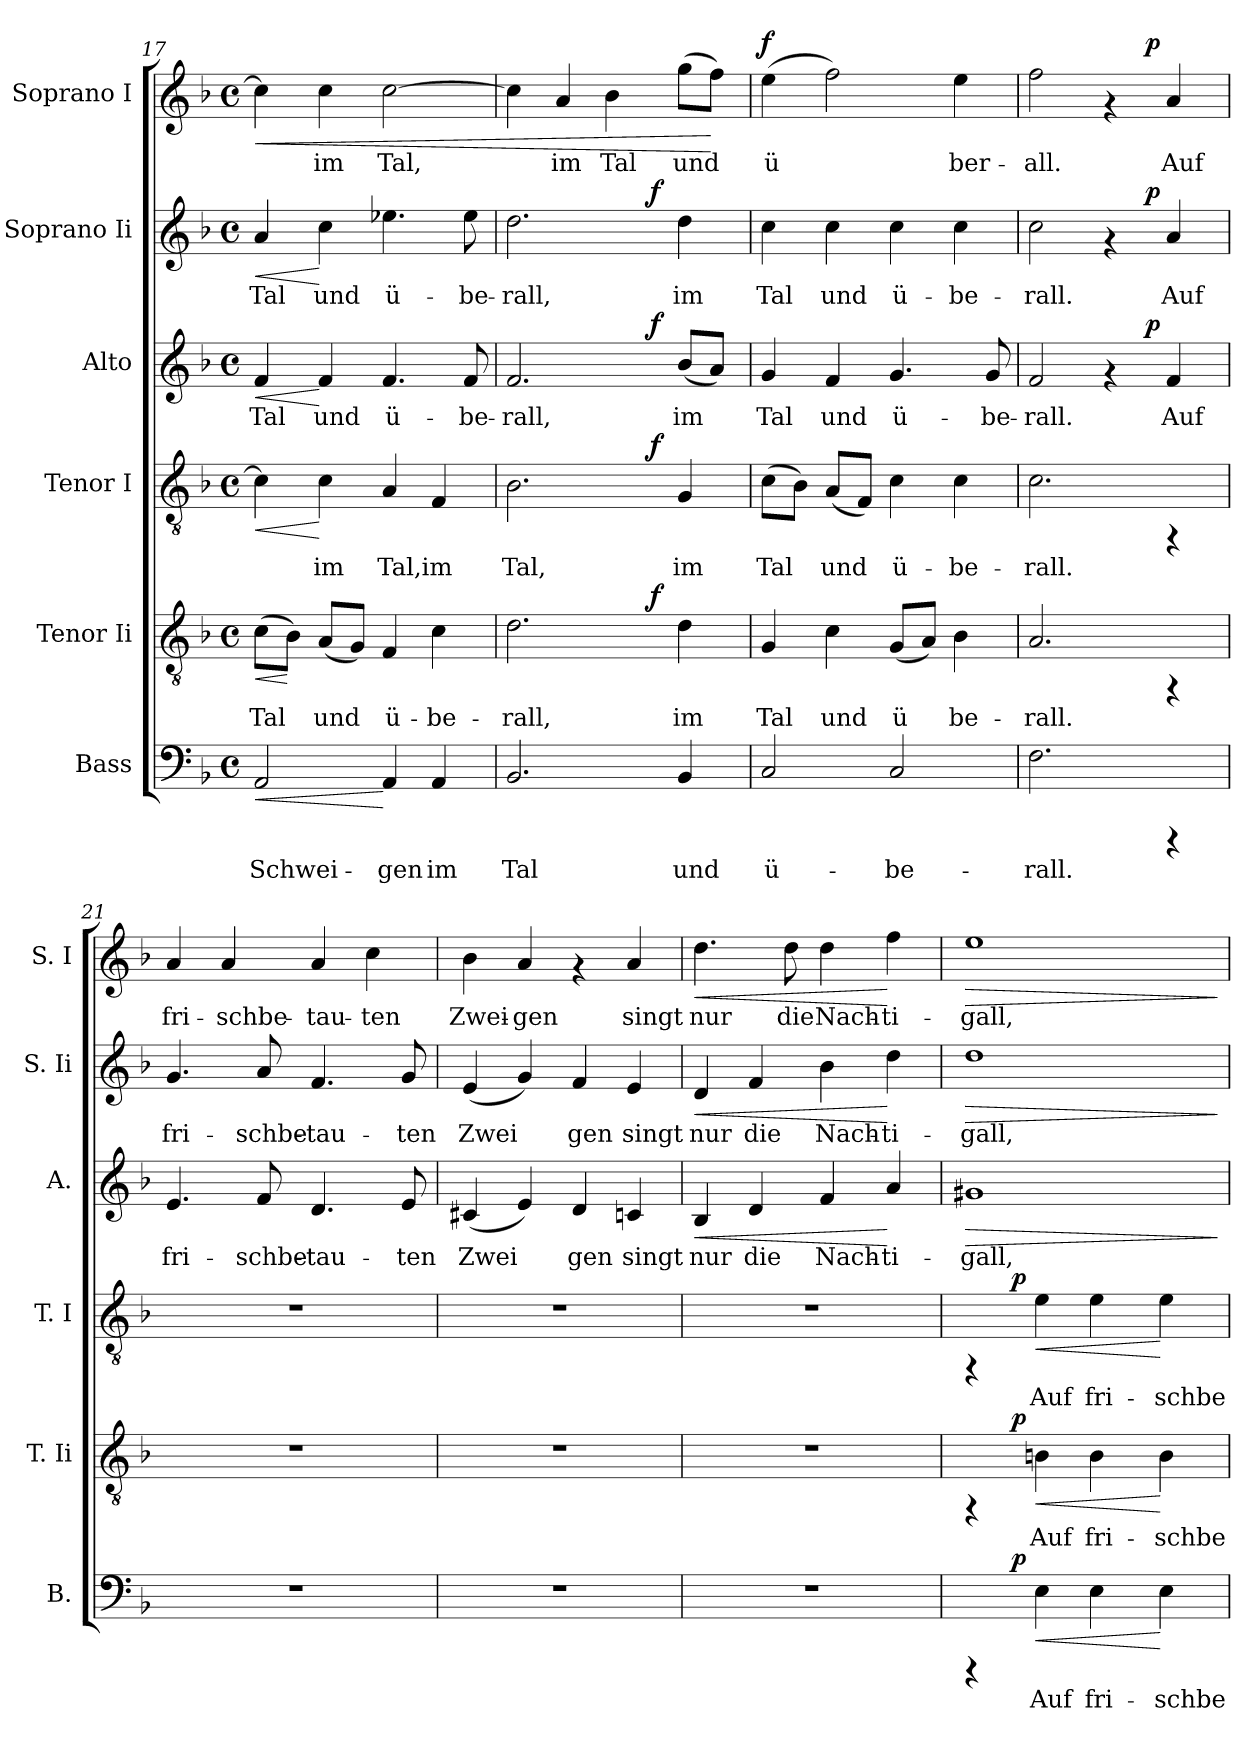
**kern	**text	**dynam	**kern	**text	**dynam	**kern	**text	**dynam	**kern	**text	**dynam	**kern	**text	**dynam	**kern	**text	**dynam
*part6	*part6	*part6	*part5	*part5	*part5	*part4	*part4	*part4	*part3	*part3	*part3	*part2	*part2	*part2	*part1	*part1	*part1
*staff6	*staff6	*staff6	*staff5	*staff5	*staff5	*staff4	*staff4	*staff4	*staff3	*staff3	*staff3	*staff2	*staff2	*staff2	*staff1	*staff1	*staff1
*I"Bass	*	*	*I"Tenor Ii	*	*	*I"Tenor I	*	*	*I"Alto	*	*	*I"Soprano Ii	*	*	*I"Soprano I	*	*
*I'B.	*	*	*I'T. Ii	*	*	*I'T. I	*	*	*I'A.	*	*	*I'S. Ii	*	*	*I'S. I	*	*
*clefF4	*	*	*clefGv2	*	*	*clefGv2	*	*	*clefG2	*	*	*clefG2	*	*	*clefG2	*	*
*k[b-]	*	*	*k[b-]	*	*	*k[b-]	*	*	*k[b-]	*	*	*k[b-]	*	*	*k[b-]	*	*
*F:	*	*	*F:	*	*	*F:	*	*	*F:	*	*	*F:	*	*	*F:	*	*
*M4/4	*	*	*M4/4	*	*	*M4/4	*	*	*M4/4	*	*	*M4/4	*	*	*M4/4	*	*
*met(c)	*	*	*met(c)	*	*	*met(c)	*	*	*met(c)	*	*	*met(c)	*	*	*met(c)	*	*
=17	=17	=17	=17	=17	=17	=17	=17	=17	=17	=17	=17	=17	=17	=17	=17	=17	=17
!	!LO:LY:b:cj	!LO:HP:b	!	!LO:LY:b:cj	!LO:HP:b	!	!LO:LY:b:cj	!LO:HP:b	!	!LO:LY:b:cj	!LO:HP:b	!	!LO:LY:b:cj	!LO:HP:b	!	!LO:LY:b	!LO:HP:b
2AA/	Schwei-	<	(>8c\L	Tal	<	4c\]	.	<	4f/	Tal	<	4a/	Tal	<	4cc\]	.	<
!	!	!	!	!LO:LY:b:cj	!	!	!	!	!	!	!	!	!	!	!	!	!
.	.	.	8B-\J)	.	[	.	.	.	.	.	.	.	.	.	.	.	.
!	!	!	!	!LO:LY:b:cj	!	!	!LO:LY:b:cj	!	!	!LO:LY:b:cj	!	!	!LO:LY:b:cj	!	!	!LO:LY:b	!
.	.	.	(<8A/L	und	.	4c\	im	[	4f/	und	[	4cc\	und	[	4cc\	im	.
!	!	!	!	!LO:LY:b:cj	!	!	!	!	!	!	!	!	!	!	!	!	!
.	.	.	8G/J)	.	.	.	.	.	.	.	.	.	.	.	.	.	.
!	!LO:LY:b:cj	!	!	!LO:LY:b:cj	!	!	!LO:LY:b:cj	!	!	!LO:LY:b:cj	!	!	!LO:LY:b:cj	!	!	!LO:LY:b	!
4AA/	-gen	[	4F/	ü-	.	4A/	Tal,im	.	4.f/	ü-	.	4.ee-X\	ü-	.	[>2cc\	Tal,	.
!	!LO:LY:b:cj	!	!	!LO:LY:b:cj	!	!	!LO:LY:b:cj	!	!	!	!	!	!	!	!	!	!
4AA/	im	.	4c\	-be-	.	4F/	.	.	.	.	.	.	.	.	.	.	.
!	!	!	!	!	!	!	!	!	!	!LO:LY:b:cj	!	!	!LO:LY:b:cj	!	!	!	!
.	.	.	.	.	.	.	.	.	8f/	-be-	.	8ee-\	-be-	.	.	.	.
=18	=18	=18	=18	=18	=18	=18	=18	=18	=18	=18	=18	=18	=18	=18	=18	=18	=18
!	!LO:LY:b:cj	!	!	!LO:LY:b:cj	!	!	!LO:LY:b:cj	!	!	!LO:LY:b:cj	!	!	!LO:LY:b:cj	!	!	!LO:LY:b	!
*	*	*	*^	*	*	*^	*	*	*^	*	*	*^	*	*	*	*	*
2.BB-/	Tal	.	2.d\	2ryy	-rall,	.	2.B-\	2ryy	Tal,	.	2.f/	2ryy	-rall,	.	2.dd\	2ryy	-rall,	.	4cc\]	.	.
!	!	!	!	!	!	!	!	!	!	!	!	!	!	!	!	!	!	!	!	!LO:LY:b	!
.	.	.	.	.	.	.	.	.	.	.	.	.	.	.	.	.	.	.	4a/	im	.
!	!	!	!	!	!	!	!	!	!	!	!	!	!	!	!	!	!	!	!	!LO:LY:b	!
.	.	.	.	8ryy	.	.	.	8ryy	.	.	.	8ryy	.	.	.	8ryy	.	.	4b-\	Tal	.
.	.	.	.	32ryy	.	.	.	32ryy	.	.	.	32ryy	.	.	.	32ryy	.	.	.	.	.
!	!	!	!	!	!	!LO:DY:a	!	!	!	!LO:DY:a	!	!	!	!LO:DY:a	!	!	!	!LO:DY:a	!	!	!
.	.	.	.	4ryy	.	f	.	4ryy	.	f	.	4ryy	.	f	.	4ryy	.	f	.	.	.
!	!LO:LY:b:cj	!	!	!	!LO:LY:b:cj	!	!	!	!LO:LY:b:cj	!	!	!	!LO:LY:b:cj	!	!	!	!LO:LY:b:cj	!	!	!LO:LY:b	!
4BB-/	und	.	4d\	.	im	.	4G/	.	im	.	(<8b-/L	.	im	.	4dd\	.	im	.	(>8gg\L	und	.
!	!	!	!	!	!	!	!	!	!	!	!	!	!LO:LY:b:cj	!	!	!	!	!	!	!LO:LY:b	!
.	.	.	.	.	.	.	.	.	.	.	8a/J)	.	.	.	.	.	.	.	8ff\J)	.	[
.	.	.	.	16.ryy	.	.	.	16.ryy	.	.	.	16.ryy	.	.	.	16.ryy	.	.	.	.	.
=19	=19	=19	=19	=19	=19	=19	=19	=19	=19	=19	=19	=19	=19	=19	=19	=19	=19	=19	=19	=19	=19
!	!LO:LY:b:cj	!	!	!	!LO:LY:b:cj	!	!	!	!LO:LY:b:cj	!	!	!	!LO:LY:b:cj	!	!	!	!LO:LY:b:cj	!	!	!LO:LY:b	!LO:DY:a
*	*	*	*v	*v	*	*	*	*	*	*	*v	*v	*	*	*v	*v	*	*	*	*	*
*	*	*	*	*	*	*v	*v	*	*	*	*	*	*	*	*	*	*	*
2C/	ü-	.	4G/	Tal	.	(>8c\L	Tal	.	4g/	Tal	.	4cc\	Tal	.	(>4ee\	ü-	f
!	!	!	!	!	!	!	!LO:LY:b:cj	!	!	!	!	!	!	!	!	!	!
.	.	.	.	.	.	8B-\J)	.	.	.	.	.	.	.	.	.	.	.
!	!	!	!	!LO:LY:b:cj	!	!	!LO:LY:b:cj	!	!	!LO:LY:b:cj	!	!	!LO:LY:b:cj	!	!	!LO:LY:b	!
.	.	.	4c\	und	.	(<8A/L	und	.	4f/	und	.	4cc\	und	.	2ff\)	--	.
!	!	!	!	!	!	!	!LO:LY:b:cj	!	!	!	!	!	!	!	!	!	!
.	.	.	.	.	.	8F/J)	.	.	.	.	.	.	.	.	.	.	.
!	!LO:LY:b:cj	!	!	!LO:LY:b:cj	!	!	!LO:LY:b:cj	!	!	!LO:LY:b:cj	!	!	!LO:LY:b:cj	!	!	!	!
2C/	-be-	.	(<8G/L	ü-	.	4c\	ü-	.	4.g/	ü-	.	4cc\	ü-	.	.	.	.
!	!	!	!	!LO:LY:b:cj	!	!	!	!	!	!	!	!	!	!	!	!	!
.	.	.	8A/J)	--	.	.	.	.	.	.	.	.	.	.	.	.	.
!	!	!	!	!LO:LY:b:cj	!	!	!LO:LY:b:cj	!	!	!	!	!	!LO:LY:b:cj	!	!	!LO:LY:b	!
.	.	.	4B-\	-be-	.	4c\	-be-	.	.	.	.	4cc\	-be-	.	4ee\	-ber-	.
!	!	!	!	!	!	!	!	!	!	!LO:LY:b:cj	!	!	!	!	!	!	!
.	.	.	.	.	.	.	.	.	8g/	-be-	.	.	.	.	.	.	.
!!LO:PB:g=z
=20	=20	=20	=20	=20	=20	=20	=20	=20	=20	=20	=20	=20	=20	=20	=20	=20	=20
!	!LO:LY:b:cj	!	!	!LO:LY:b:cj	!	!	!LO:LY:b:cj	!	!	!LO:LY:b:cj	!	!	!LO:LY:b:cj	!	!	!LO:LY:b	!
*	*	*	*	*	*	*	*	*	*^	*	*	*^	*	*	*^	*	*
2.F\	-rall.	.	2.A/	-rall.	.	2.c\	-rall.	.	2f/	2ryy	-rall.	.	2cc\	2ryy	-rall.	.	2ff\	2ryy	-all.	.
.	.	.	.	.	.	.	.	.	4rf	8.ryy	.	.	4rf	8.ryy	.	.	4rf	8.ryy	.	.
!	!	!	!	!	!	!	!	!	!	!	!	!LO:DY:a	!	!	!	!LO:DY:a	!	!	!	!LO:DY:a
.	.	.	.	.	.	.	.	.	.	4ryy	.	p	.	4ryy	.	p	.	4ryy	.	p
!	!	!	!	!	!	!	!	!	!	!	!LO:LY:b:cj	!	!	!	!LO:LY:b:cj	!	!	!	!LO:LY:b	!
4rCCC	.	.	4rFF	.	.	4rFF	.	.	4f/	.	Auf	.	4a/	.	Auf	.	4a/	.	Auf	.
.	.	.	.	.	.	.	.	.	.	16ryy	.	.	.	16ryy	.	.	.	16ryy	.	.
=21	=21	=21	=21	=21	=21	=21	=21	=21	=21	=21	=21	=21	=21	=21	=21	=21	=21	=21	=21	=21
!	!	!	!	!	!	!	!	!	!	!	!LO:LY:b:cj	!	!	!	!LO:LY:b:cj	!	!	!	!LO:LY:b	!
*	*	*	*	*	*	*	*	*	*v	*v	*	*	*	*	*	*	*v	*v	*	*
*	*	*	*	*	*	*	*	*	*	*	*	*v	*v	*	*	*	*	*
1r	.	.	1r	.	.	1r	.	.	4.e/	fri-	.	4.g/	fri-	.	4a/	fri-	.
!	!	!	!	!	!	!	!	!	!	!	!	!	!	!	!	!LO:LY:b	!
.	.	.	.	.	.	.	.	.	.	.	.	.	.	.	4a/	-schbe-	.
!	!	!	!	!	!	!	!	!	!	!LO:LY:b:cj	!	!	!LO:LY:b:cj	!	!	!	!
.	.	.	.	.	.	.	.	.	8f/	-schbe-	.	8a/	-schbe-	.	.	.	.
!	!	!	!	!	!	!	!	!	!	!LO:LY:b:cj	!	!	!LO:LY:b:cj	!	!	!LO:LY:b	!
.	.	.	.	.	.	.	.	.	4.d/	-tau-	.	4.f/	-tau-	.	4a/	-tau-	.
!	!	!	!	!	!	!	!	!	!	!	!	!	!	!	!	!LO:LY:b	!
.	.	.	.	.	.	.	.	.	.	.	.	.	.	.	4cc\	-ten	.
!	!	!	!	!	!	!	!	!	!	!LO:LY:b:cj	!	!	!LO:LY:b:cj	!	!	!	!
.	.	.	.	.	.	.	.	.	8e/	-ten	.	8g/	-ten	.	.	.	.
=22	=22	=22	=22	=22	=22	=22	=22	=22	=22	=22	=22	=22	=22	=22	=22	=22	=22
!	!	!	!	!	!	!	!	!	!	!LO:LY:b:cj	!	!	!LO:LY:b:cj	!	!	!LO:LY:b	!
1r	.	.	1r	.	.	1r	.	.	(<4c#X/	Zwei-	.	(<4e/	Zwei-	.	4b-\	Zwei-	.
!	!	!	!	!	!	!	!	!	!	!LO:LY:b:cj	!	!	!LO:LY:b:cj	!	!	!LO:LY:b	!
.	.	.	.	.	.	.	.	.	4e/)	--	.	4g/)	--	.	4a/	-gen	.
!	!	!	!	!	!	!	!	!	!	!LO:LY:b:cj	!	!	!LO:LY:b:cj	!	!	!	!
.	.	.	.	.	.	.	.	.	4d/	-gen	.	4f/	-gen	.	4rf	.	.
!	!	!	!	!	!	!	!	!	!	!LO:LY:b:cj	!	!	!LO:LY:b:cj	!	!	!LO:LY:b	!
.	.	.	.	.	.	.	.	.	4cn/	singt	.	4e/	singt	.	4a/	singt	.
=23	=23	=23	=23	=23	=23	=23	=23	=23	=23	=23	=23	=23	=23	=23	=23	=23	=23
!	!	!	!	!	!	!	!	!	!	!LO:LY:b:cj	!LO:HP:b	!	!LO:LY:b:cj	!LO:HP:b	!	!LO:LY:b	!LO:HP:b
1r	.	.	1r	.	.	1r	.	.	4B-/	nur	<	4d/	nur	<	4.dd\	nur	<
!	!	!	!	!	!	!	!	!	!	!LO:LY:b:cj	!	!	!LO:LY:b:cj	!	!	!	!
.	.	.	.	.	.	.	.	.	4d/	die	.	4f/	die	.	.	.	.
!	!	!	!	!	!	!	!	!	!	!	!	!	!	!	!	!LO:LY:b	!
.	.	.	.	.	.	.	.	.	.	.	.	.	.	.	8dd\	die	.
!	!	!	!	!	!	!	!	!	!	!LO:LY:b:cj	!	!	!LO:LY:b:cj	!	!	!LO:LY:b	!
.	.	.	.	.	.	.	.	.	4f/	Nach-	.	4b-\	Nach-	.	4dd\	Nach-	.
!	!	!	!	!	!	!	!	!	!	!LO:LY:b:cj	!	!	!LO:LY:b:cj	!	!	!LO:LY:b	!
.	.	.	.	.	.	.	.	.	4a/	-ti-	[	4dd\	-ti-	[	4ff\	-ti-	[
=24	=24	=24	=24	=24	=24	=24	=24	=24	=24	=24	=24	=24	=24	=24	=24	=24	=24
!	!	!	!	!	!	!	!	!	!	!LO:LY:b:cj	!LO:HP:b	!	!LO:LY:b:cj	!LO:HP:b	!	!LO:LY:b	!LO:HP:b
*^	*	*	*^	*	*	*^	*	*	*	*	*	*	*	*	*	*	*
4rCCC	8.ryy	.	.	4rFF	8.ryy	.	.	4rFF	8.ryy	.	.	1g#X	-gall,	>	1dd	-gall,	>	1ee	-gall,	>
!	!	!	!LO:DY:a	!	!	!	!LO:DY:a	!	!	!	!LO:DY:a	!	!	!	!	!	!	!	!	!
.	2ryy	.	p	.	2ryy	.	p	.	2ryy	.	p	.	.	.	.	.	.	.	.	.
!	!	!LO:LY:b:cj	!LO:HP:b	!	!	!LO:LY:b:cj	!LO:HP:b	!	!	!LO:LY:b:cj	!LO:HP:b	!	!	!	!	!	!	!	!	!
4E\	.	Auf	<	4Bn\	.	Auf	<	4e\	.	Auf	<	.	.	.	.	.	.	.	.	.
!	!	!LO:LY:b:cj	!	!	!	!LO:LY:b:cj	!	!	!	!LO:LY:b:cj	!	!	!	!	!	!	!	!	!	!
4E\	.	fri-	.	4B\	.	fri-	.	4e\	.	fri-	.	.	.	.	.	.	.	.	.	.
.	4ryy	.	.	.	4ryy	.	.	.	4ryy	.	.	.	.	.	.	.	.	.	.	.
!	!	!LO:LY:b:cj	!	!	!	!LO:LY:b:cj	!	!	!	!LO:LY:b:cj	!	!	!	!	!	!	!	!	!	!
4E\	.	-schbe-	[	4B\	.	-schbe-	[	4e\	.	-schbe-	[	.	.	.	.	.	.	.	.	.
.	16ryy	.	.	.	16ryy	.	.	.	16ryy	.	.	.	.	.	.	.	.	.	.	.
.	.	.	.	.	.	.	.	.	.	.	.	.	.	]	.	.	]	.	.	]
*v	*v	*	*	*	*	*	*	*v	*v	*	*	*	*	*	*	*	*	*	*	*
*	*	*	*v	*v	*	*	*	*	*	*	*	*	*	*	*	*	*	*
=	=	=	=	=	=	=	=	=	=	=	=	=	=	=	=	=	=
*-	*-	*-	*-	*-	*-	*-	*-	*-	*-	*-	*-	*-	*-	*-	*-	*-	*-
